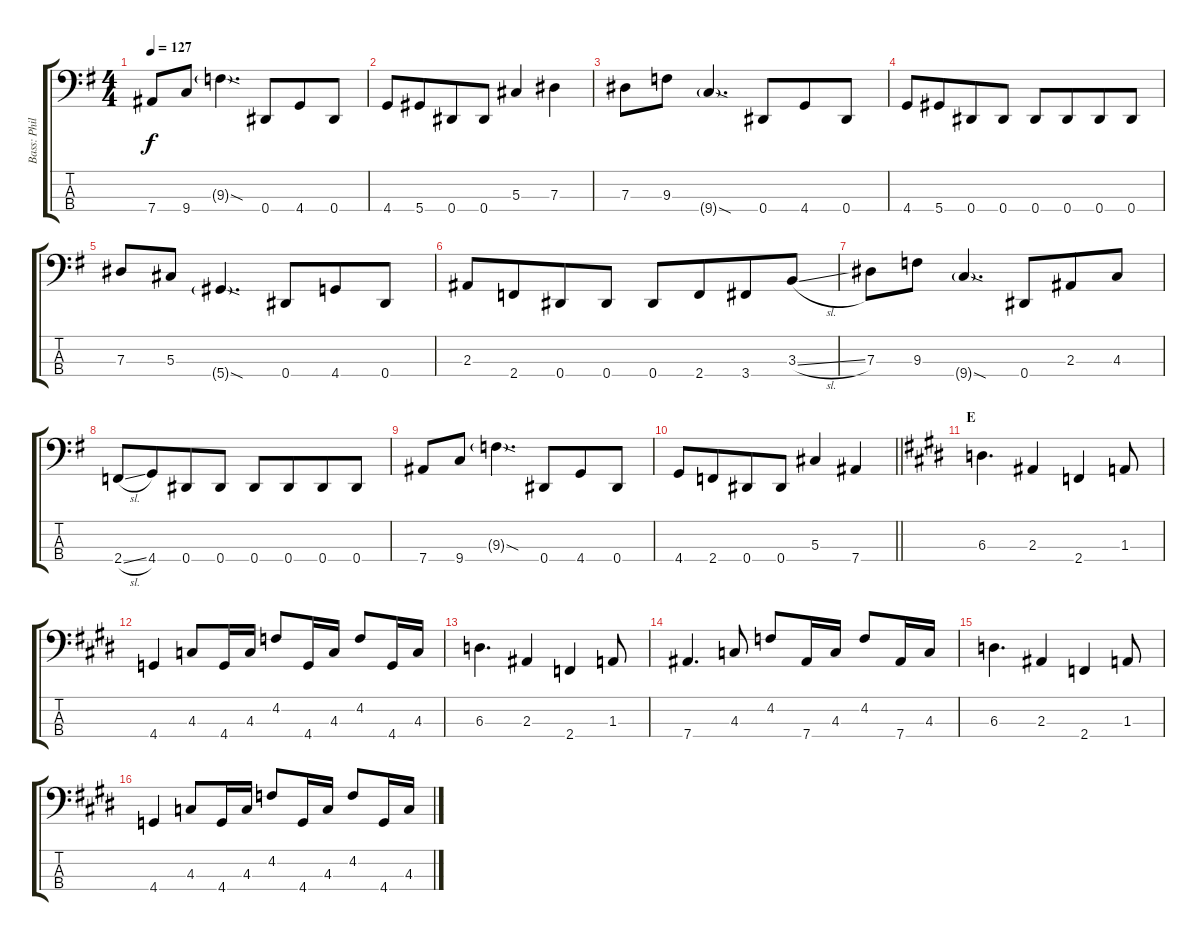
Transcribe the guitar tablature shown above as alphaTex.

\track ("Bass: Philip" "Bass: Phil") {instrument electricbassfinger}
\staff {score tabs}
\tuning (Gb2 Db2 Ab1 Eb1) {hide}
\ts (4 4)
\tempo 127
\clef f4
\ks g
7.4.8{dy f} 9.4.8 9.3{sod g}.4{d} 0.4.8{beam merge} 4.4.8 0.4.8 |
4.4.8 5.4.8{beam merge} 0.4.8 0.4.8 5.3.4 7.3.4 |
7.3.8 9.3.8 9.4{sod g}.4{d} 0.4.8{beam merge} 4.4.8 0.4.8 |
4.4.8 5.4.8{beam merge} 0.4.8 0.4.8 0.4.8 0.4.8{beam merge} 0.4.8 0.4.8 |
7.3.8 5.3.8 5.4{sod g}.4{d} 0.4.8{beam merge} 4.4.8 0.4.8 |
2.3.8 2.4.8{beam merge} 0.4.8 0.4.8 0.4.8 2.4.8{beam merge} 3.4.8 3.3{sl}.8 |
7.3.8 9.3.8 9.4{sod g}.4{d} 0.4.8{beam merge} 2.3.8 4.3.8 |
2.4{sl}.8 4.4.8{beam merge} 0.4.8 0.4.8 0.4.8 0.4.8{beam merge} 0.4.8 0.4.8 |
7.4.8 9.4.8 9.3{sod g}.4{d} 0.4.8{beam merge} 4.4.8 0.4.8 |
\barLineRight lightlight
4.4.8 2.4.8{beam merge} 0.4.8 0.4.8 5.3.4 7.4.4 |
\section ("" "E")
\ks e
6.3.4{d} 2.3.4 2.4.4 1.3.8 |
4.4.4 4.3.8 4.4.16 4.3.16 4.2.8 4.4.16 4.3.16 4.2.8 4.4.16 4.3.16 |
6.3.4{d} 2.3.4 2.4.4 1.3.8 |
7.4.4{d} 4.3.8 4.2.8 7.4.16 4.3.16 4.2.8 7.4.16 4.3.16 |
6.3.4{d} 2.3.4 2.4.4 1.3.8 |
4.4.4 4.3.8 4.4.16 4.3.16 4.2.8 4.4.16 4.3.16 4.2.8 4.4.16 4.3.16
